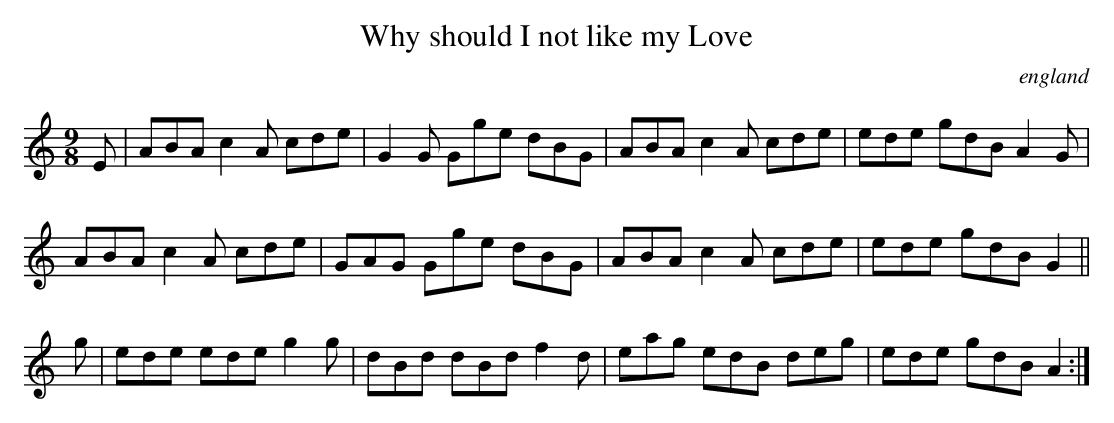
X:1
T:Why should I not like my Love
O:england
M:9/8
K:Am
E|\
ABA c2A cde| G2G Gge dBG| ABA c2A cde| ede gdB A2G|
ABA c2A cde| GAG Gge dBG| ABA c2A cde| ede gdB G2||
g|\
ede ede g2g| dBd dBd f2d| eag edB deg| ede gdB A2:|
